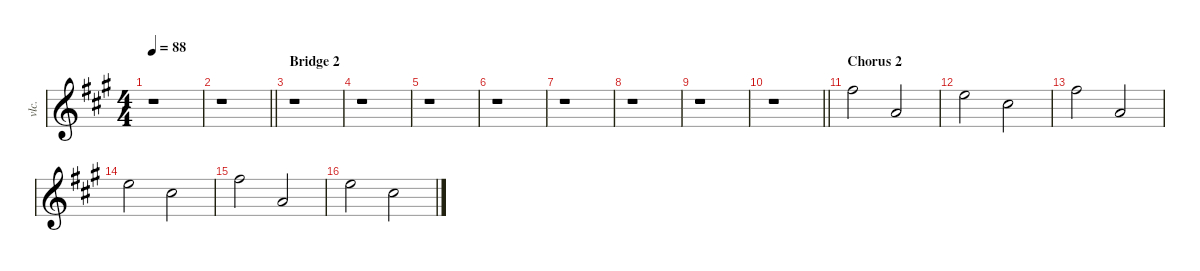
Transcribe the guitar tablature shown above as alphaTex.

\defaultSystemsLayout 4
\hideDynamics
\bracketExtendMode nobrackets
\otherSystemsTrackNameOrientation horizontal
\track ("Violins" "vlc.") {defaultSystemsLayout 8 instrument cello}
\staff {score}
\tuning (E4 B3 G3 D3 A2 E2)
\ts (4 4)
\tempo 88
\clef g2
\ks f#minor
r.1{dy f beam Down} |
\barLineRight lightlight
r.1{beam Down} |
\section ("" "Bridge 2")
r.1{beam Down} |
r.1{beam Down} |
r.1{beam Down} |
r.1{beam Down} |
r.1{beam Down} |
r.1{beam Down} |
r.1{beam Down} |
\barLineRight lightlight
r.1{beam Down} |
\section ("" "Chorus 2")
14.1{acc #}.2{beam Down} 5.1{acc forcenatural}.2{beam Up} |
12.1{acc forcenatural}.2{beam Down} 9.1{acc #}.2{beam Down} |
14.1{acc #}.2{beam Down} 5.1{acc forcenatural}.2{beam Up} |
12.1{acc forcenatural}.2{beam Down} 9.1{acc #}.2{beam Down} |
14.1{acc #}.2{beam Down} 5.1{acc forcenatural}.2{beam Up} |
12.1{acc forcenatural}.2{beam Down} 9.1{acc #}.2{beam Down}
